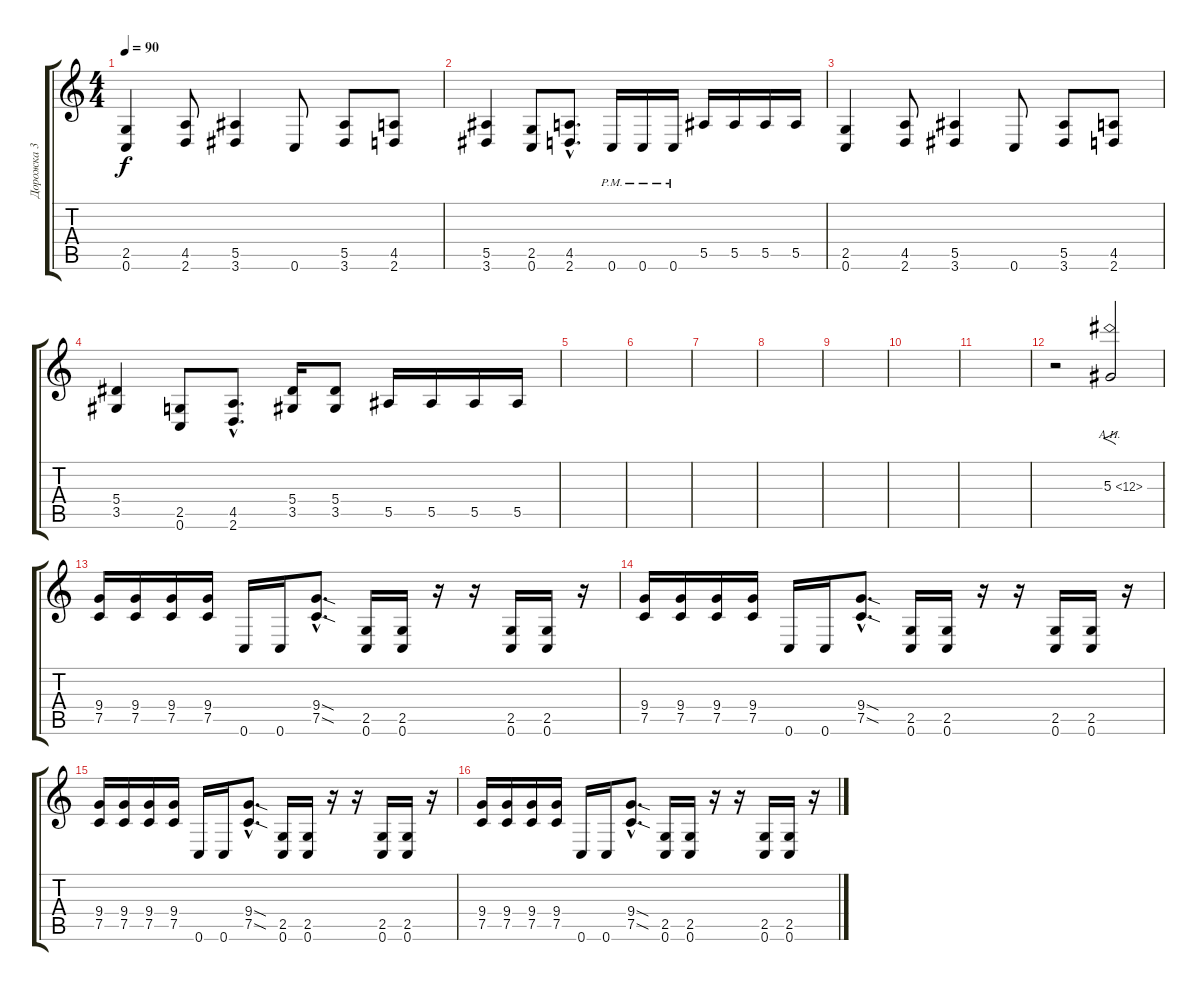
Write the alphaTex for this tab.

\track ("Дорожка 3" "Дорожка 3") {instrument distortionguitar}
\staff {score tabs}
\tuning (C4 G3 Eb3 Bb2 F2 C2) {hide}
\ts (4 4)
\tempo 90
\clef g2
\ks c
(2.5 0.6).4{dy f} (4.5 2.6).8 (5.5 3.6).4 0.6.8 (5.5 3.6).8 (4.5 2.6).8 |
(5.5 3.6).4 (2.5 0.6).8 (4.5{hac} 2.6{hac}).8{d} 0.6{pm}.16 0.6{pm}.16 0.6{pm}.16 5.5.16 5.5.16 5.5.16 5.5.16 |
(2.5 0.6).4 (4.5 2.6).8 (5.5 3.6).4 0.6.8 (5.5 3.6).8 (4.5 2.6).8 |
(5.4 3.5).4 (2.5 0.6).8 (4.5{hac} 2.6{hac}).8{d} (5.4 3.5).16 (5.4 3.5).8 5.5.16 5.5.16 5.5.16 5.5.16 |
|
|
|
|
|
|
|
r.2 5.3{ah 7}.2{f} |
(9.4 7.5).16 (9.4 7.5).16 (9.4 7.5).16 (9.4 7.5).16 0.6.16 0.6.16 (9.4{sod hac} 7.5{sod hac}).8{d} (2.5 0.6).16 (2.5 0.6).16 r.16 r.16 (2.5 0.6).16 (2.5 0.6).16 r.16 |
(9.4 7.5).16 (9.4 7.5).16 (9.4 7.5).16 (9.4 7.5).16 0.6.16 0.6.16 (9.4{sod hac} 7.5{sod hac}).8{d} (2.5 0.6).16 (2.5 0.6).16 r.16 r.16 (2.5 0.6).16 (2.5 0.6).16 r.16 |
(9.4 7.5).16 (9.4 7.5).16 (9.4 7.5).16 (9.4 7.5).16 0.6.16 0.6.16 (9.4{sod hac} 7.5{sod hac}).8{d} (2.5 0.6).16 (2.5 0.6).16 r.16 r.16 (2.5 0.6).16 (2.5 0.6).16 r.16 |
(9.4 7.5).16 (9.4 7.5).16 (9.4 7.5).16 (9.4 7.5).16 0.6.16 0.6.16 (9.4{sod hac} 7.5{sod hac}).8{d} (2.5 0.6).16 (2.5 0.6).16 r.16 r.16 (2.5 0.6).16 (2.5 0.6).16 r.16
